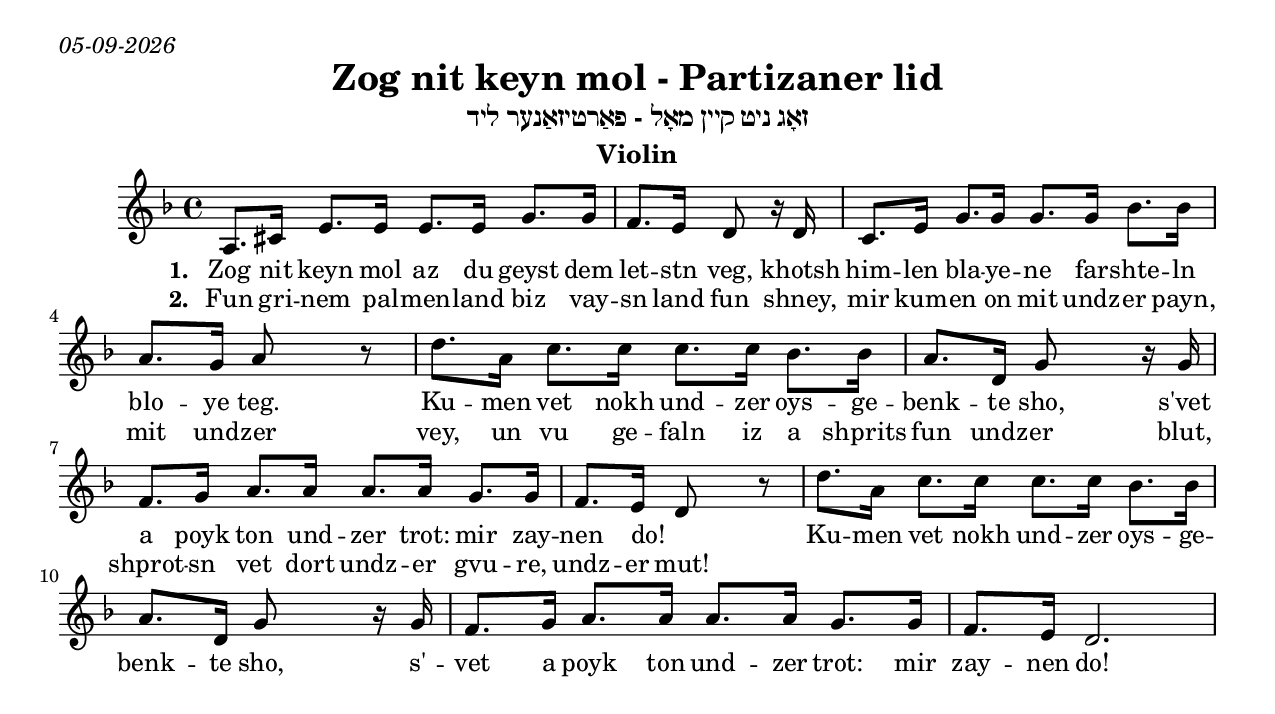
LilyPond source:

\version "2.20.0"
\language "english"
%\include "english.ly"
\paper{
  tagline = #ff
  print-all-headers = ##t
  #(set-paper-size "letter")
}
date = #(strftime "%d-%m-%Y" (localtime (current-time)))

\markup{ \italic{ \date }  }

%\markup{ Got something to say? }

global = {
  \clef treble
  \key d \minor
  \time 4/4
  \set Score.markFormatter = #format-mark-box-alphabet
}

%#################################### Melody ########################
%melody =  \transpose c d \relative c' {  %transpose for clarinet
melody = \relative c {
  \global
  %\partial 4 g4    %lead in notes


  a'8. cs16 e8. e16 e8. e16 g8. g16
  | % 2
  f8. e16 d8*5 r16 d
  | % 3
  c8. e16 g8. g16 g8. g16 bf8. bf16
  | % 4
  a8. g16 a8*5 r8
  | % 5
  d8. a16 c8. c16 c8. c16 bf8. bf16
  | % 6
  a8. d,16 g8*5 r16 g
  | % 7
  f8. g16 a8. a16 a8. a16 g8. g16
  | % 8
  f8. e16 d8*5 r8
  | % 9
  d'8. a16 c8. c16 c8. c16 bf8. bf16
  | % 10
  a8. d,16 g8*5 r16 g
  | % 11
  f8. g16 a8. a16 a8. a16 g8. g16
  | % 12
  f8. e16 d2.
  | % 13

}



%################################# Lyrics #####################
\addlyrics{ \set stanza = #"1. "
            Zog nit keyn mol az du geyst dem let -- stn veg,
            khotsh him -- len bla -- ye -- ne far -- shte -- ln blo -- ye teg.
            Ku -- men vet nokh und -- zer oys -- ge -- benk  -- te sho,
            s'vet a poyk ton und -- zer trot: mir zay -- nen do! _
            Ku -- men vet nokh und -- zer oys -- ge -- benk  -- te sho,
            s' --  vet a poyk ton und -- zer trot: mir zay -- nen do!
}
\addlyrics {
  \set stanza = #"2. "
  Fun gri -- nem pal -- men -- land biz vay -- sn land fun shney,
  mir kum -- en on mit undz -- er payn, mit und -- zer vey,
  un vu ge -- faln iz a shprits fun undz -- er blut,
  shprot -- sn vet dort undz -- er gvu -- re, undz -- er mut!
}
%################################# Chords #######################
harmonies = \chordmode {

}

\score {
  % transpose score below
  %\transpose c d
  <<
    \new ChordNames {
      \set chordChanges = ##f
      \harmonies
    }
    \new Staff   \melody
  >>
  \header{
    title= "Zog nit keyn mol - Partizaner lid"
    subtitle="זאָג ניט קײן מאָל - פאַרטיזאַנער ליד"
    composer= ""
    instrument = "Violin"
    arranger= ""
  }
  \layout{indent = 1.0\cm}
  \midi {
    \tempo 4 = 80

    % \midi { }
  }
}
%{
% more verses:
\markup{}
\markup {
  \font-size #2
  \fill-line {
    \hspace #0.1 % distance from left margin
    \column {
      \line { "1."
	\column {
	  ""
	}
      }
      \hspace #0.2 % vertical distance between verses
      \line { "2."
	\column {
	 ""
	}
      }
    }
    \hspace #0.1  % horiz. distance between columns
    \column {
      \line { "3."
	\column {
	  ""
	}
      }
      \hspace #0.2 % distance between verses
      \line { "4."
	\column {
	 ""
	}
      }
    }
    \hspace #0.1 % distance to right margin
  }
}

%}

%{
zog nit keyn mol az du geyst dem letstn veg,
khotsh himlen blayene farshteln bloye teg.
kumen vet nokh undzer oysgebenkte sho,
s'vet a poyk ton undzer trot: mir zaynen do!

fun grinem palmenland biz vaysn land fun shney,
mir kumen on mit undzer payn, mit undzer vey,
un vu gefaln iz a shprits fun undzer blut,
shprotsn vet dort undzer gvure, undzer mut!

s'vet di morgnzun bagildn undz dem haynt,
un der nekhtn vet farshvindn mit dem faynt,
nor oyb farzamen vet di zun in der kayor –
vi a parol zol geyn dos lid fun dor tsu dor.

dos lid geshribn iz mit blut un nit mit blay,
s'iz nit keyn lidl fun a foygl oyf der fray,
dos hot a folk tsvishn falndike vent
dos lid gezungen mit naganes in di hent.

to zog nit keyn mol, az du geyst dem letstn veg,
khotsh himlen blayene farshteln bloye teg.
kumen vet nokh undzer oysgebenkte sho –
es vet a poyk ton undzer trot: mir zaynen do!

 Never say this is the final road for you,
Though leadened skies may cover over days of blue.
As the hour that we longed for is so near,
Our step beats out the message: we are here!

From lands so green with palms to lands all white with snow.
We shall be coming with our anguish and our woe,
And where a spurt of our blood fell on the earth,
There are courage and our spirit have rebirth!

The early morning sun will brighten our day,
And yesterday with our foe will fade away,
But if the sun delays and in the east remains –
This song as password generations must remain.

This song was written with our blood and not with lead,
It's not a little tune that birds sing overhead,
A people amid collapsing walls,
Sang this song with pistols in hand.

Therefore never say the road now ends for you,
Though leadened skies may cover over days of blue.
As the hour that we longed for is so near,
Our step beats out the message: we are here!
%}